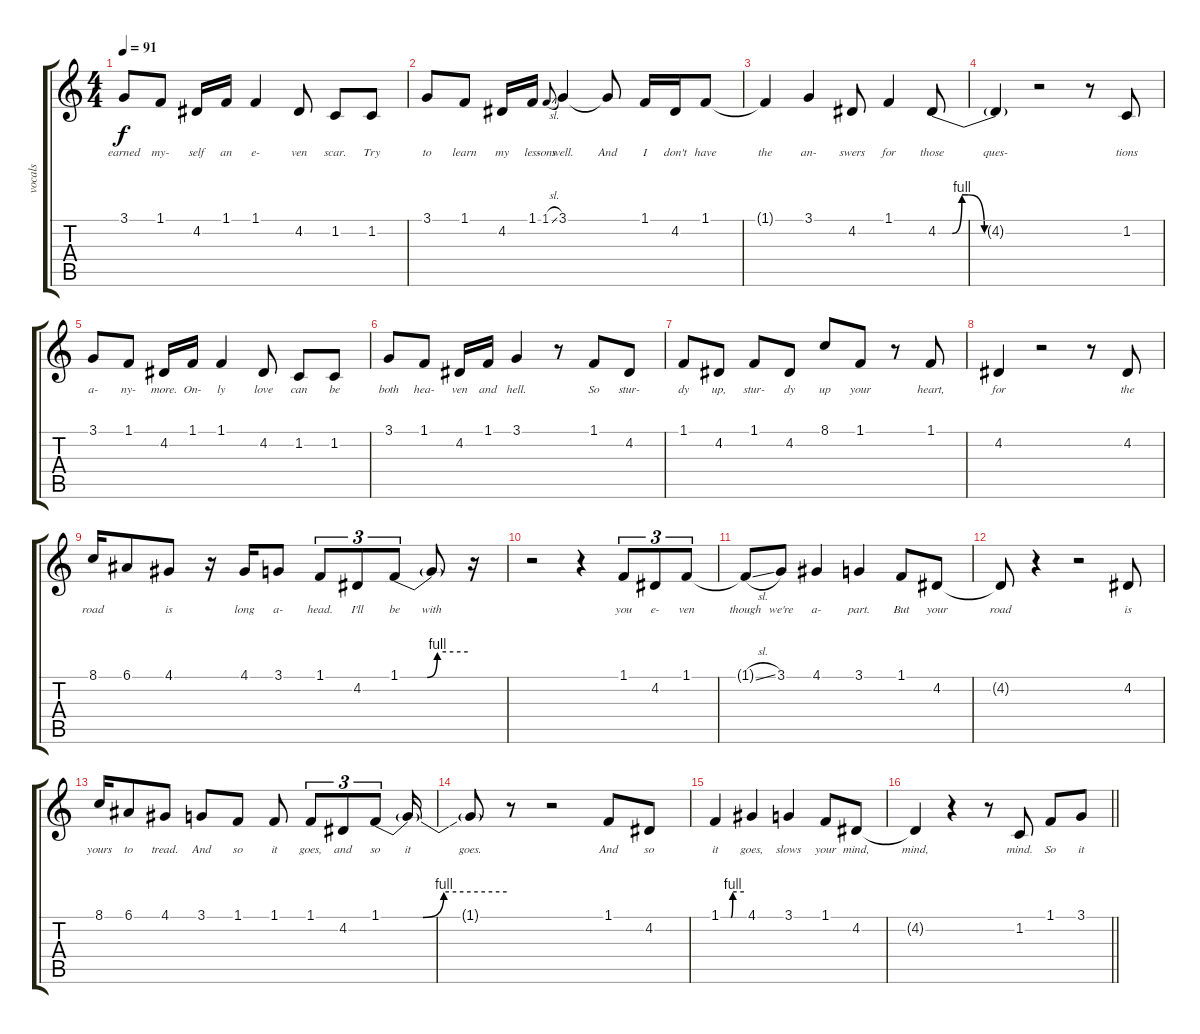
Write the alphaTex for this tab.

\track ("vocals" "vocals") {instrument stringensemble1}
\staff {score tabs}
\tuning (E4 B3 G3 D3 A2 E2) {hide}
\ts (4 4)
\tempo 91
\clef g2
\ks c
3.1.8{lyrics (0 "earned") lyrics (1 "") lyrics (2 "") lyrics (3 "") lyrics (4 "") dy f} 1.1.8{lyrics (0 "my-") lyrics (1 "") lyrics (2 "") lyrics (3 "") lyrics (4 "")} 4.2.16{lyrics (0 "self") lyrics (1 "") lyrics (2 "") lyrics (3 "") lyrics (4 "")} 1.1.16{lyrics (0 "an") lyrics (1 "") lyrics (2 "") lyrics (3 "") lyrics (4 "")} 1.1.4{lyrics (0 "e-") lyrics (1 "") lyrics (2 "") lyrics (3 "") lyrics (4 "")} 4.2.8{lyrics (0 "ven") lyrics (1 "") lyrics (2 "") lyrics (3 "") lyrics (4 "")} 1.2.8{lyrics (0 "scar.") lyrics (1 "") lyrics (2 "") lyrics (3 "") lyrics (4 "")} 1.2.8{lyrics (0 "Try") lyrics (1 "") lyrics (2 "") lyrics (3 "") lyrics (4 "")} |
3.1.8{lyrics (0 "to") lyrics (1 "") lyrics (2 "") lyrics (3 "") lyrics (4 "")} 1.1.8{lyrics (0 "learn") lyrics (1 "") lyrics (2 "") lyrics (3 "") lyrics (4 "")} 4.2.16{lyrics (0 "my") lyrics (1 "") lyrics (2 "") lyrics (3 "") lyrics (4 "")} 1.1.16{lyrics (0 "les-") lyrics (1 "") lyrics (2 "") lyrics (3 "") lyrics (4 "")} 1.1{sl}.8{lyrics (0 "sons") lyrics (1 "") lyrics (2 "") lyrics (3 "") lyrics (4 "") gr onbeat} 3.1.4{lyrics (0 "well.") lyrics (1 "") lyrics (2 "") lyrics (3 "") lyrics (4 "")} 3.1{t}.8{lyrics (0 "And") lyrics (1 "") lyrics (2 "") lyrics (3 "") lyrics (4 "")} 1.1.16{lyrics (0 "I") lyrics (1 "") lyrics (2 "") lyrics (3 "") lyrics (4 "")} 4.2.16{lyrics (0 "don't") lyrics (1 "") lyrics (2 "") lyrics (3 "") lyrics (4 "")} 1.1.8{lyrics (0 "have") lyrics (1 "") lyrics (2 "") lyrics (3 "") lyrics (4 "")} |
1.1{t}.4{lyrics (0 "the") lyrics (1 "") lyrics (2 "") lyrics (3 "") lyrics (4 "")} 3.1.4{lyrics (0 "an-") lyrics (1 "") lyrics (2 "") lyrics (3 "") lyrics (4 "")} 4.2.8{lyrics (0 "swers") lyrics (1 "") lyrics (2 "") lyrics (3 "") lyrics (4 "")} 1.1.4{lyrics (0 "for") lyrics (1 "") lyrics (2 "") lyrics (3 "") lyrics (4 "")} 4.2{be (custom 0 0 9 0 15 4 19 4 29 0 60 0)}.8{lyrics (0 "those") lyrics (1 "") lyrics (2 "") lyrics (3 "") lyrics (4 "")} |
4.2{t}.4{lyrics (0 "ques-") lyrics (1 "") lyrics (2 "") lyrics (3 "") lyrics (4 "")} r.2 r.8 1.2.8{lyrics (0 "tions") lyrics (1 "") lyrics (2 "") lyrics (3 "") lyrics (4 "")} |
3.1.8{lyrics (0 "a-") lyrics (1 "") lyrics (2 "") lyrics (3 "") lyrics (4 "")} 1.1.8{lyrics (0 "ny-") lyrics (1 "") lyrics (2 "") lyrics (3 "") lyrics (4 "")} 4.2.16{lyrics (0 "more.") lyrics (1 "") lyrics (2 "") lyrics (3 "") lyrics (4 "")} 1.1.16{lyrics (0 "On-") lyrics (1 "") lyrics (2 "") lyrics (3 "") lyrics (4 "")} 1.1.4{lyrics (0 "ly") lyrics (1 "") lyrics (2 "") lyrics (3 "") lyrics (4 "")} 4.2.8{lyrics (0 "love") lyrics (1 "") lyrics (2 "") lyrics (3 "") lyrics (4 "")} 1.2.8{lyrics (0 "can") lyrics (1 "") lyrics (2 "") lyrics (3 "") lyrics (4 "")} 1.2.8{lyrics (0 "be") lyrics (1 "") lyrics (2 "") lyrics (3 "") lyrics (4 "")} |
3.1.8{lyrics (0 "both") lyrics (1 "") lyrics (2 "") lyrics (3 "") lyrics (4 "")} 1.1.8{lyrics (0 "hea-") lyrics (1 "") lyrics (2 "") lyrics (3 "") lyrics (4 "")} 4.2.16{lyrics (0 "ven") lyrics (1 "") lyrics (2 "") lyrics (3 "") lyrics (4 "")} 1.1.16{lyrics (0 "and") lyrics (1 "") lyrics (2 "") lyrics (3 "") lyrics (4 "")} 3.1.4{lyrics (0 "hell.") lyrics (1 "") lyrics (2 "") lyrics (3 "") lyrics (4 "")} r.8 1.1.8{lyrics (0 "So") lyrics (1 "") lyrics (2 "") lyrics (3 "") lyrics (4 "")} 4.2.8{lyrics (0 "stur-") lyrics (1 "") lyrics (2 "") lyrics (3 "") lyrics (4 "")} |
1.1.8{lyrics (0 "dy") lyrics (1 "") lyrics (2 "") lyrics (3 "") lyrics (4 "")} 4.2.8{lyrics (0 "up,") lyrics (1 "") lyrics (2 "") lyrics (3 "") lyrics (4 "")} 1.1.8{lyrics (0 "stur-") lyrics (1 "") lyrics (2 "") lyrics (3 "") lyrics (4 "")} 4.2.8{lyrics (0 "dy") lyrics (1 "") lyrics (2 "") lyrics (3 "") lyrics (4 "")} 8.1.8{lyrics (0 "up") lyrics (1 "") lyrics (2 "") lyrics (3 "") lyrics (4 "")} 1.1.8{lyrics (0 "your") lyrics (1 "") lyrics (2 "") lyrics (3 "") lyrics (4 "")} r.8 1.1.8{lyrics (0 "heart,") lyrics (1 "") lyrics (2 "") lyrics (3 "") lyrics (4 "")} |
4.2.4{lyrics (0 "for") lyrics (1 "") lyrics (2 "") lyrics (3 "") lyrics (4 "")} r.2 r.8 4.2.8{lyrics (0 "the") lyrics (1 "") lyrics (2 "") lyrics (3 "") lyrics (4 "")} |
8.1.16{lyrics (0 "road") lyrics (1 "") lyrics (2 "") lyrics (3 "") lyrics (4 "")} 6.1.8{lyrics (0 "") lyrics (1 "") lyrics (2 "") lyrics (3 "") lyrics (4 "")} 4.1.8{lyrics (0 "is") lyrics (1 "") lyrics (2 "") lyrics (3 "") lyrics (4 "")} r.16 4.1.16{lyrics (0 "long") lyrics (1 "") lyrics (2 "") lyrics (3 "") lyrics (4 "")} 3.1.8{lyrics (0 "a-") lyrics (1 "") lyrics (2 "") lyrics (3 "") lyrics (4 "")} 1.1.8{tu (3 2) lyrics (0 "head.") lyrics (1 "") lyrics (2 "") lyrics (3 "") lyrics (4 "")} 4.2.8{tu (3 2) lyrics (0 "I'll") lyrics (1 "") lyrics (2 "") lyrics (3 "") lyrics (4 "")} 1.1{be (custom 0 0 24 0 33 4 60 4)}.8{tu (3 2) lyrics (0 "be") lyrics (1 "") lyrics (2 "") lyrics (3 "") lyrics (4 "")} 1.1{t}.8{lyrics (0 "with") lyrics (1 "") lyrics (2 "") lyrics (3 "") lyrics (4 "")} r.16 |
r.2 r.4 1.1.8{tu (3 2) lyrics (0 "you") lyrics (1 "") lyrics (2 "") lyrics (3 "") lyrics (4 "")} 4.2.8{tu (3 2) lyrics (0 "e-") lyrics (1 "") lyrics (2 "") lyrics (3 "") lyrics (4 "")} 1.1.8{tu (3 2) lyrics (0 "ven") lyrics (1 "") lyrics (2 "") lyrics (3 "") lyrics (4 "")} |
1.1{sl t}.8{lyrics (0 "though") lyrics (1 "") lyrics (2 "") lyrics (3 "") lyrics (4 "")} 3.1.8{lyrics (0 "we're") lyrics (1 "") lyrics (2 "") lyrics (3 "") lyrics (4 "")} 4.1.4{lyrics (0 "a-") lyrics (1 "") lyrics (2 "") lyrics (3 "") lyrics (4 "")} 3.1.4{lyrics (0 "part.") lyrics (1 "") lyrics (2 "") lyrics (3 "") lyrics (4 "")} 1.1.8{lyrics (0 "But") lyrics (1 "") lyrics (2 "") lyrics (3 "") lyrics (4 "")} 4.2.8{lyrics (0 "your") lyrics (1 "") lyrics (2 "") lyrics (3 "") lyrics (4 "")} |
4.2{t}.8{lyrics (0 "road") lyrics (1 "") lyrics (2 "") lyrics (3 "") lyrics (4 "")} r.4 r.2 4.2.8{lyrics (0 "is") lyrics (1 "") lyrics (2 "") lyrics (3 "") lyrics (4 "")} |
8.1.16{lyrics (0 "yours") lyrics (1 "") lyrics (2 "") lyrics (3 "") lyrics (4 "")} 6.1.8{lyrics (0 "to") lyrics (1 "") lyrics (2 "") lyrics (3 "") lyrics (4 "")} 4.1.8{lyrics (0 "tread.") lyrics (1 "") lyrics (2 "") lyrics (3 "") lyrics (4 "")} 3.1.8{lyrics (0 "And") lyrics (1 "") lyrics (2 "") lyrics (3 "") lyrics (4 "")} 1.1.8{lyrics (0 "so") lyrics (1 "") lyrics (2 "") lyrics (3 "") lyrics (4 "")} 1.1.8{lyrics (0 "it") lyrics (1 "") lyrics (2 "") lyrics (3 "") lyrics (4 "")} 1.1.8{tu (3 2) lyrics (0 "goes,") lyrics (1 "") lyrics (2 "") lyrics (3 "") lyrics (4 "")} 4.2.8{tu (3 2) lyrics (0 "and") lyrics (1 "") lyrics (2 "") lyrics (3 "") lyrics (4 "")} 1.1{be (custom 0 0 20 0 30 4 60 4)}.8{tu (3 2) lyrics (0 "so") lyrics (1 "") lyrics (2 "") lyrics (3 "") lyrics (4 "")} 1.1{t}.16{lyrics (0 "it") lyrics (1 "") lyrics (2 "") lyrics (3 "") lyrics (4 "")} |
1.1{t}.8{lyrics (0 "goes.") lyrics (1 "") lyrics (2 "") lyrics (3 "") lyrics (4 "")} r.8 r.2 1.1.8{lyrics (0 "And") lyrics (1 "") lyrics (2 "") lyrics (3 "") lyrics (4 "")} 4.2.8{lyrics (0 "so") lyrics (1 "") lyrics (2 "") lyrics (3 "") lyrics (4 "")} |
1.1{be (custom 0 0 26 0 31 4 60 4)}.4{lyrics (0 "it") lyrics (1 "") lyrics (2 "") lyrics (3 "") lyrics (4 "")} 4.1.4{lyrics (0 "goes,") lyrics (1 "") lyrics (2 "") lyrics (3 "") lyrics (4 "")} 3.1.4{lyrics (0 "slows") lyrics (1 "") lyrics (2 "") lyrics (3 "") lyrics (4 "")} 1.1.8{lyrics (0 "your") lyrics (1 "") lyrics (2 "") lyrics (3 "") lyrics (4 "")} 4.2.8{lyrics (0 "mind,") lyrics (1 "") lyrics (2 "") lyrics (3 "") lyrics (4 "")} |
\barLineRight lightlight
4.2{t}.4{lyrics (0 "mind,") lyrics (1 "") lyrics (2 "") lyrics (3 "") lyrics (4 "")} r.4 r.8 1.2.8{lyrics (0 "mind.") lyrics (1 "") lyrics (2 "") lyrics (3 "") lyrics (4 "")} 1.1.8{lyrics (0 "So") lyrics (1 "") lyrics (2 "") lyrics (3 "") lyrics (4 "")} 3.1.8{lyrics (0 "it") lyrics (1 "") lyrics (2 "") lyrics (3 "") lyrics (4 "")}
